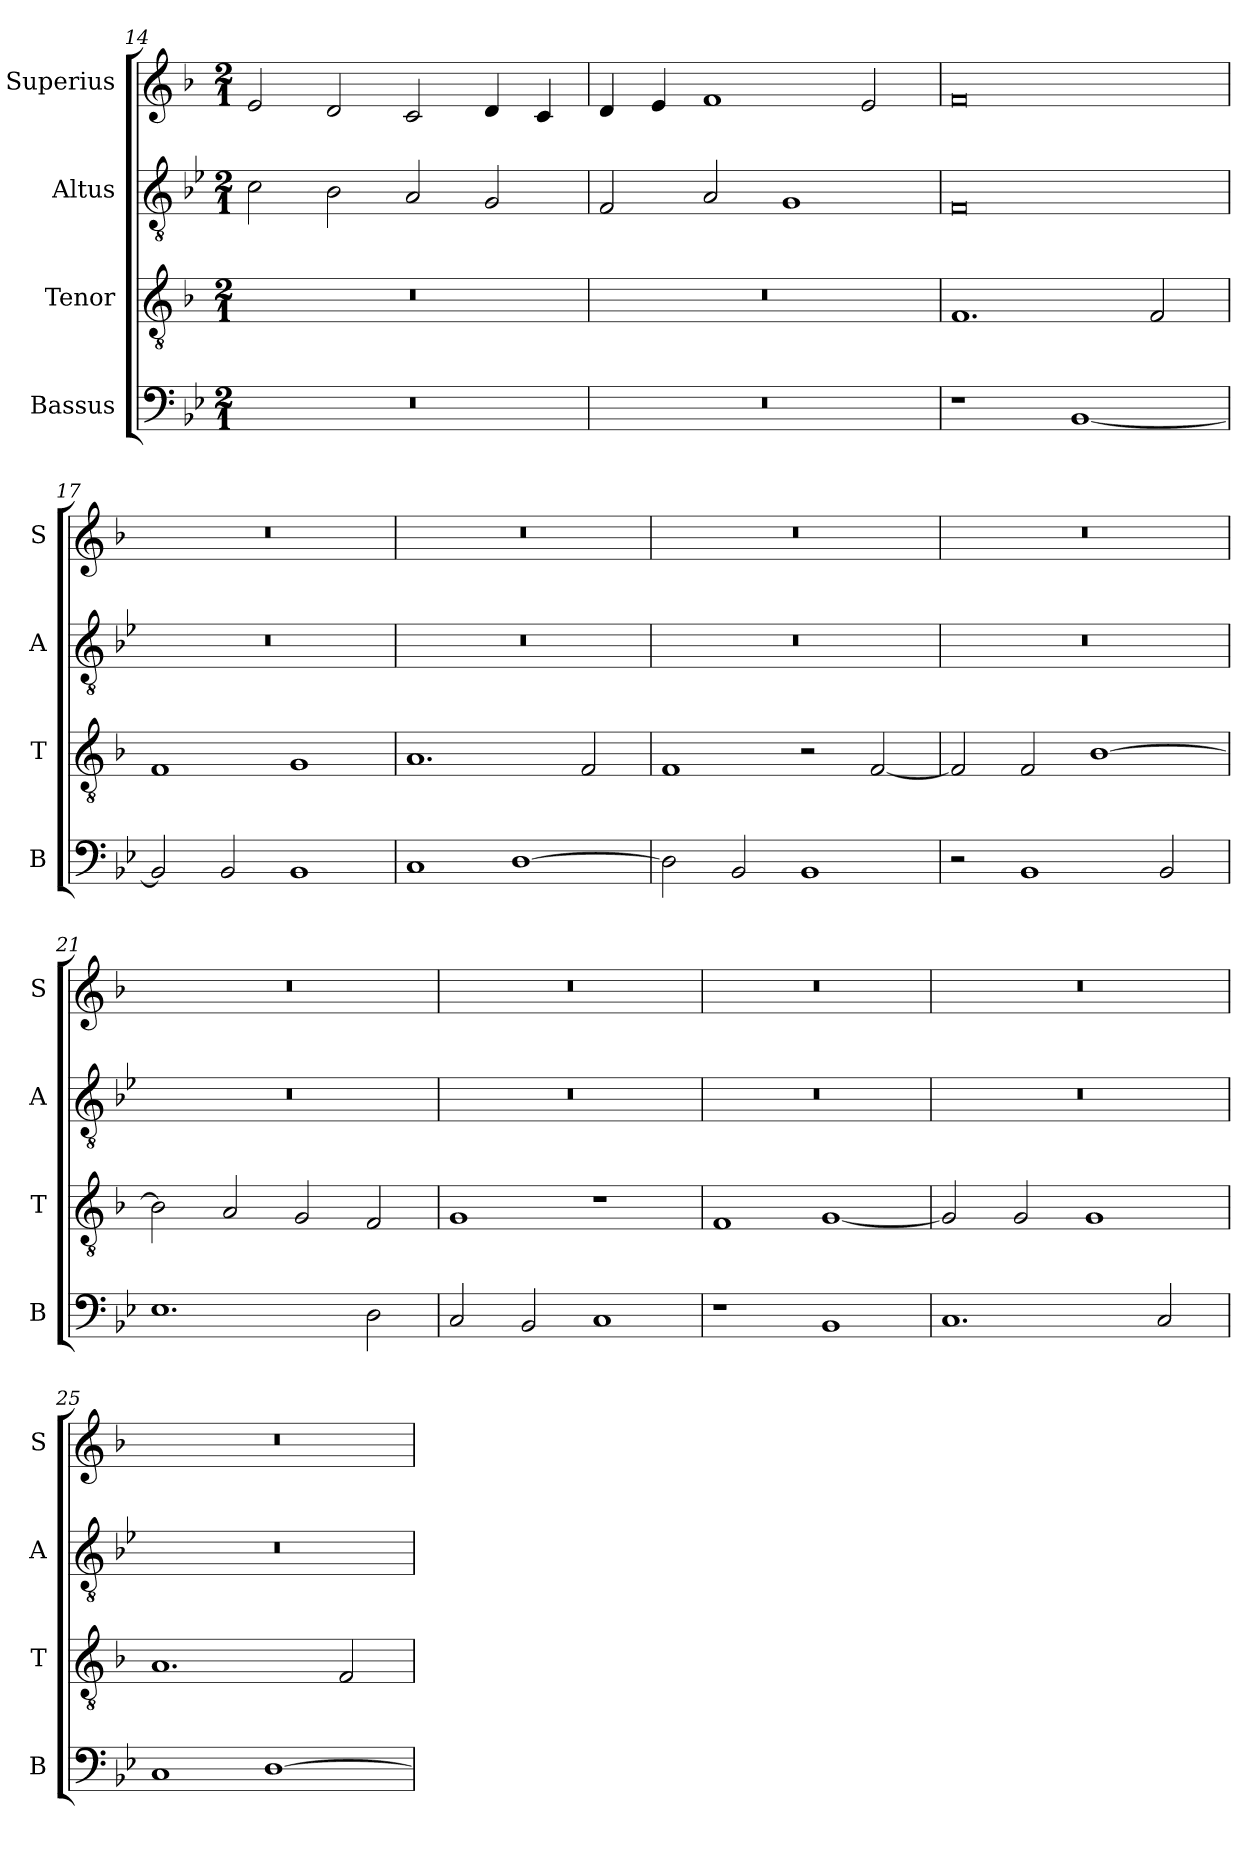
**kern	**kern	**kern	**kern
*part4	*part3	*part2	*part1
*staff4	*staff3	*staff2	*staff1
*I"Bassus	*I"Tenor	*I"Altus	*I"Superius
*I'B	*I'T	*I'A	*I'S
*clefF4	*clefGv2	*clefGv2	*clefG2
*k[b-e-]	*k[b-]	*k[b-e-]	*k[b-]
*g:	*d:	*g:	*d:
*M2/1	*M2/1	*M2/1	*M2/1
=14	=14	=14	=14
0r	0r	2c	2e
.	.	2B-	2d
.	.	2A	2c
.	.	2G	4d
.	.	.	4c
=15	=15	=15	=15
0r	0r	2F	4d
.	.	.	4e
.	.	2A	1f
.	.	1G	.
.	.	.	2e
=16	=16	=16	=16
1r	1.F	0F	0f
[1BB-	.	.	.
.	2F	.	.
=17	=17	=17	=17
2BB-]	1F	0r	0r
2BB-	.	.	.
1BB-	1G	.	.
=18	=18	=18	=18
1C	1.A	0r	0r
[1D	.	.	.
.	2F	.	.
=19	=19	=19	=19
2D]	1F	0r	0r
2BB-	.	.	.
1BB-	2r	.	.
.	[2F	.	.
=20	=20	=20	=20
2r	2F]	0r	0r
1BB-	2F	.	.
.	[1B-	.	.
2BB-	.	.	.
=21	=21	=21	=21
1.E-	2B-]	0r	0r
.	2A	.	.
.	2G	.	.
2D	2F	.	.
=22	=22	=22	=22
2C	1G	0r	0r
2BB-	.	.	.
1C	1r	.	.
=23	=23	=23	=23
1r	1F	0r	0r
1BB-	[1G	.	.
=24	=24	=24	=24
1.C	2G]	0r	0r
.	2G	.	.
.	1G	.	.
2C	.	.	.
=25	=25	=25	=25
1C	1.A	0r	0r
[1D	.	.	.
.	2F	.	.
=	=	=	=
*-	*-	*-	*-
